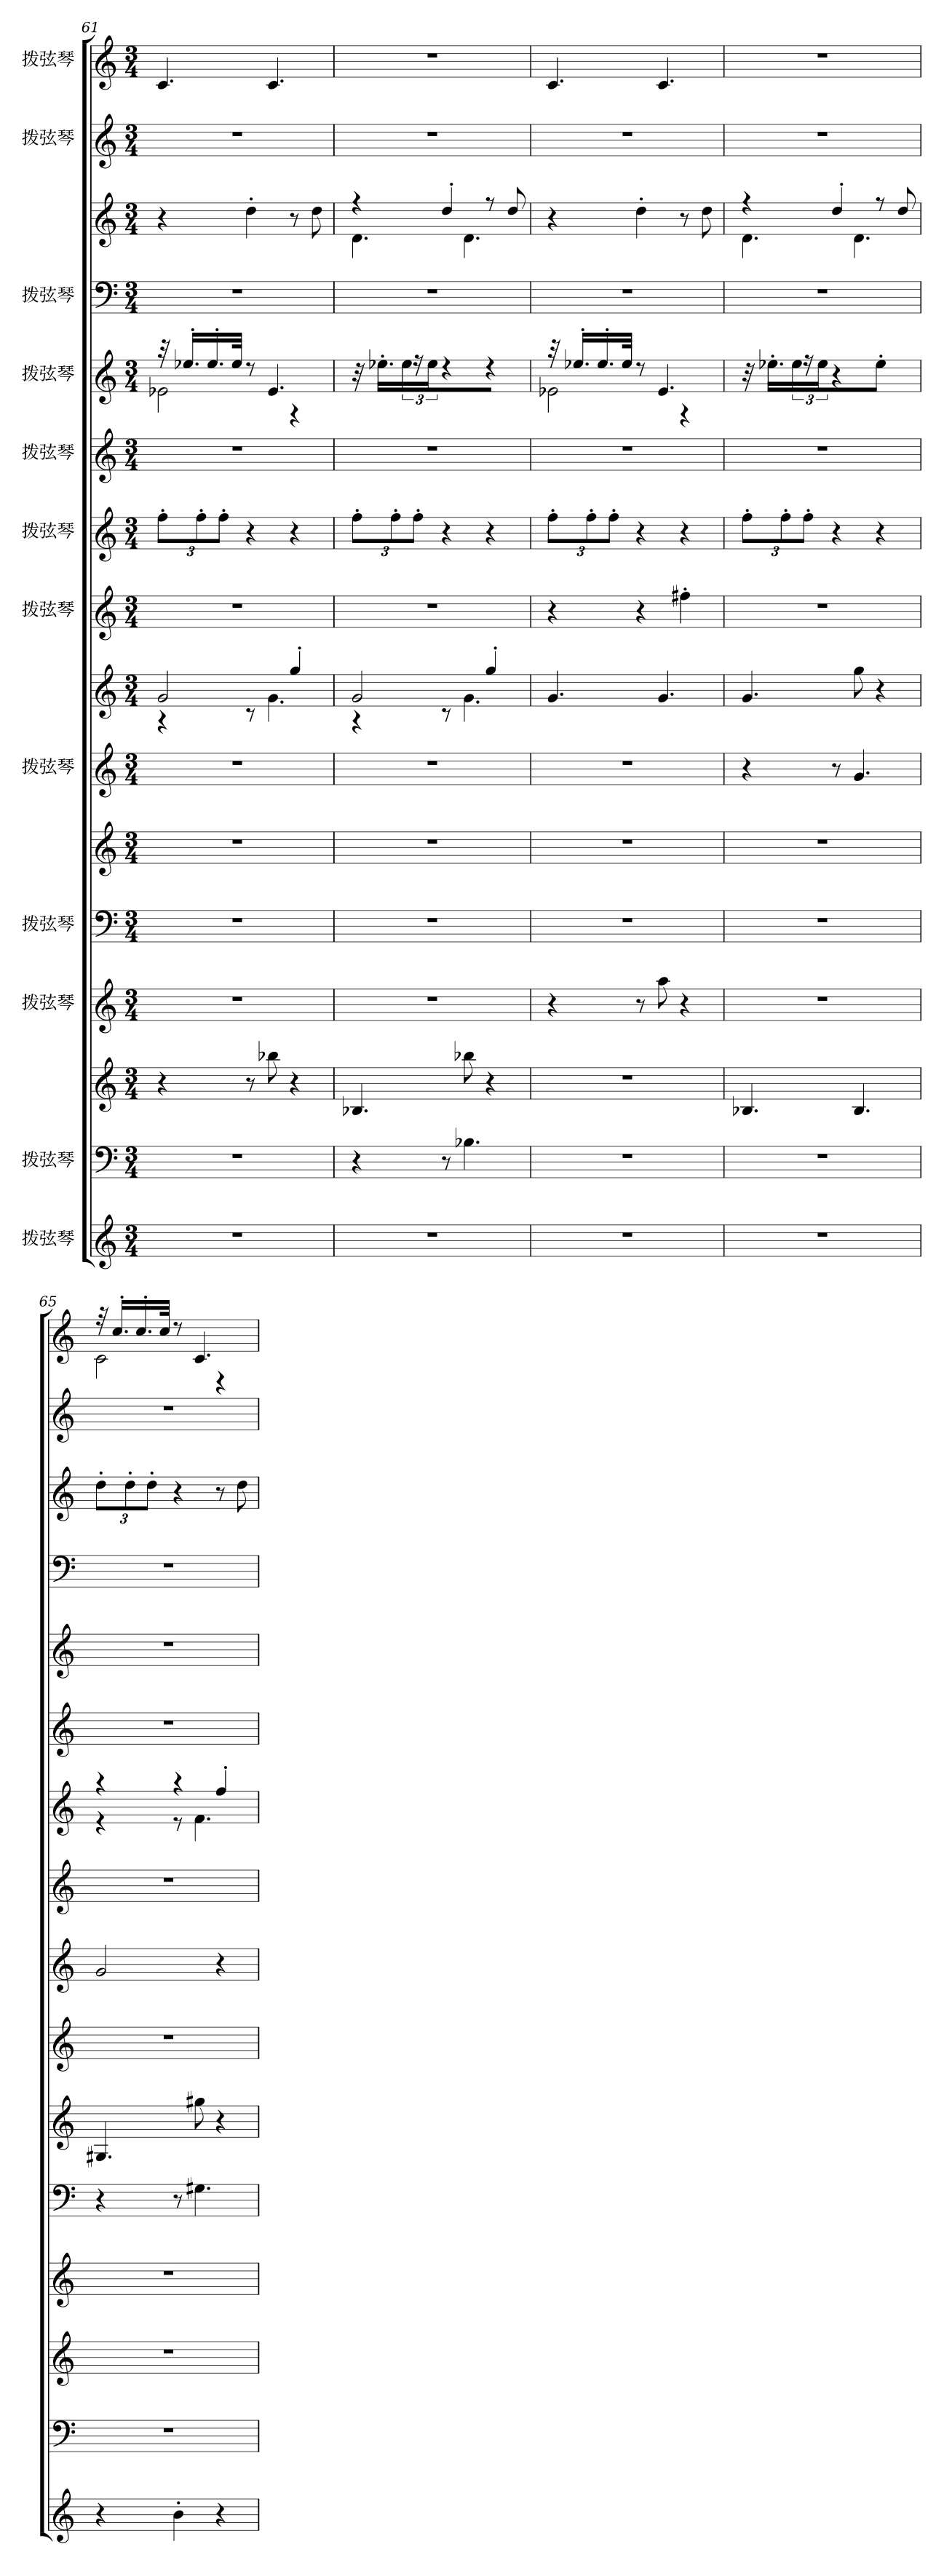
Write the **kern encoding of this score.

**kern	**kern	**kern	**kern	**kern	**kern	**kern	**kern	**kern	**kern	**kern	**kern	**kern	**kern	**kern	**kern
*part12	*part11	*part11	*part10	*part9	*part9	*part8	*part8	*part7	*part6	*part5	*part4	*part3	*part3	*part2	*part1
*staff16	*staff15	*staff14	*staff13	*staff12	*staff11	*staff10	*staff9	*staff8	*staff7	*staff6	*staff5	*staff4	*staff3	*staff2	*staff1
*I"拨弦琴	*I"拨弦琴	*	*I"拨弦琴	*I"拨弦琴	*	*I"拨弦琴	*	*I"拨弦琴	*I"拨弦琴	*I"拨弦琴	*I"拨弦琴	*I"拨弦琴	*	*I"拨弦琴	*I"拨弦琴
!!LO:PB:g=z
*clefG2	*clefF4	*clefG2	*clefG2	*clefF4	*clefG2	*clefG2	*clefG2	*clefG2	*clefG2	*clefG2	*clefG2	*clefF4	*clefG2	*clefG2	*clefG2
*k[]	*k[]	*k[]	*k[]	*k[]	*k[]	*k[]	*k[]	*k[]	*k[]	*k[]	*k[]	*k[]	*k[]	*k[]	*k[]
*M3/4	*M3/4	*M3/4	*M3/4	*M3/4	*M3/4	*M3/4	*M3/4	*M3/4	*M3/4	*M3/4	*M3/4	*M3/4	*M3/4	*M3/4	*M3/4
=61	=61	=61	=61	=61	=61	=61	=61	=61	=61	=61	=61	=61	=61	=61	=61
*	*	*	*	*	*	*	*^	*	*	*	*	*	*	*	*
*	*	*	*	*	*	*	*	*	*	*Xbrackettup	*	*	*	*	*	*
*	*	*	*	*	*	*	*	*	*	*	*	*^	*	*	*	*
2.r	2.r	4r	2.r	2.r	2.r	2.r	2g/	4r	2.r	12ff'\L	2.r	32r	2e-X\	2.r	4r	2.r	4.c/
.	.	.	.	.	.	.	.	.	.	.	.	16.ee-X'/LL	.	.	.	.	.
.	.	.	.	.	.	.	.	.	.	12ff'\	.	.	.	.	.	.	.
.	.	.	.	.	.	.	.	.	.	.	.	16.ee-'/	.	.	.	.	.
.	.	.	.	.	.	.	.	.	.	12ff'\J	.	.	.	.	.	.	.
.	.	.	.	.	.	.	.	.	.	.	.	32ee-/JJk	.	.	.	.	.
.	.	8r	.	.	.	.	.	8r	.	4r	.	8r	.	.	4dd'\	.	.
.	.	8bb-X\	.	.	.	.	.	4.g\	.	.	.	4.e-/	.	.	.	.	4.c/
.	.	4r	.	.	.	.	4gg'/	.	.	4r	.	.	4r	.	8r	.	.
.	.	.	.	.	.	.	.	.	.	.	.	.	.	.	8dd\	.	.
*	*	*	*	*	*	*	*	*	*	*	*	*v	*v	*	*	*	*
=62	=62	=62	=62	=62	=62	=62	=62	=62	=62	=62	=62	=62	=62	=62	=62	=62
*	*	*	*	*	*	*	*	*	*	*	*	*	*	*^	*	*
2.r	4r	4.B-X/	2.r	2.r	2.r	2.r	2g/	4r	2.r	12ff'\L	2.r	32r	2.r	4r	4.d\	2.r	2.r
.	.	.	.	.	.	.	.	.	.	.	.	16.ee-X'\LL	.	.	.	.	.
.	.	.	.	.	.	.	.	.	.	12ff'\	.	.	.	.	.	.	.
.	.	.	.	.	.	.	.	.	.	.	.	24ee-\JJ	.	.	.	.	.
.	.	.	.	.	.	.	.	.	.	12ff'\J	.	24r	.	.	.	.	.
.	.	.	.	.	.	.	.	.	.	.	.	24ee-\	.	.	.	.	.
.	8r	.	.	.	.	.	.	8r	.	4r	.	4r	.	4dd'/	.	.	.
.	4.B-X\	8bb-X\	.	.	.	.	.	4.g\	.	.	.	.	.	.	4.d\	.	.
.	.	4r	.	.	.	.	4gg'/	.	.	4r	.	4r	.	8r	.	.	.
.	.	.	.	.	.	.	.	.	.	.	.	.	.	8dd/	.	.	.
*	*	*	*	*	*	*	*v	*v	*	*	*	*	*	*v	*v	*	*
=63	=63	=63	=63	=63	=63	=63	=63	=63	=63	=63	=63	=63	=63	=63	=63
*	*	*	*	*	*	*	*	*	*	*	*^	*	*	*	*
2.r	2.r	2.r	4r	2.r	2.r	2.r	4.g/	4r	12ff'\L	2.r	32r	2e-X\	2.r	4r	2.r	4.c/
.	.	.	.	.	.	.	.	.	.	.	16.ee-X'/LL	.	.	.	.	.
.	.	.	.	.	.	.	.	.	12ff'\	.	.	.	.	.	.	.
.	.	.	.	.	.	.	.	.	.	.	16.ee-'/	.	.	.	.	.
.	.	.	.	.	.	.	.	.	12ff'\J	.	.	.	.	.	.	.
.	.	.	.	.	.	.	.	.	.	.	32ee-/JJk	.	.	.	.	.
.	.	.	8r	.	.	.	.	4r	4r	.	8r	.	.	4dd'\	.	.
.	.	.	8aa\	.	.	.	4.g/	.	.	.	4.e-/	.	.	.	.	4.c/
.	.	.	4r	.	.	.	.	4ff#X'\	4r	.	.	4r	.	8r	.	.
.	.	.	.	.	.	.	.	.	.	.	.	.	.	8dd\	.	.
*	*	*	*	*	*	*	*	*	*	*	*v	*v	*	*	*	*
!!LO:PB:g=z
=64	=64	=64	=64	=64	=64	=64	=64	=64	=64	=64	=64	=64	=64	=64	=64
*	*	*	*	*	*	*	*	*	*	*	*	*	*^	*	*
2.r	2.r	4.B-X/	2.r	2.r	2.r	4r	4.g/	2.r	12ff'\L	2.r	32r	2.r	4r	4.d\	2.r	2.r
.	.	.	.	.	.	.	.	.	.	.	16.ee-X'\LL	.	.	.	.	.
.	.	.	.	.	.	.	.	.	12ff'\	.	.	.	.	.	.	.
.	.	.	.	.	.	.	.	.	.	.	24ee-\JJ	.	.	.	.	.
.	.	.	.	.	.	.	.	.	12ff'\J	.	24r	.	.	.	.	.
.	.	.	.	.	.	.	.	.	.	.	24ee-\	.	.	.	.	.
.	.	.	.	.	.	8r	.	.	4r	.	4r	.	4dd'/	.	.	.
.	.	4.B-/	.	.	.	4.g/	8gg\	.	.	.	.	.	.	4.d\	.	.
.	.	.	.	.	.	.	4r	.	4r	.	4ee-'\	.	8r	.	.	.
.	.	.	.	.	.	.	.	.	.	.	.	.	8dd/	.	.	.
*	*	*	*	*	*	*	*	*	*	*	*	*	*v	*v	*	*
=65	=65	=65	=65	=65	=65	=65	=65	=65	=65	=65	=65	=65	=65	=65	=65
*	*	*	*	*	*	*	*	*	*^	*	*	*	*	*	*
*	*	*	*	*	*	*	*	*	*	*	*	*	*	*Xbrackettup	*	*
*	*	*	*	*	*	*	*	*	*	*	*	*	*	*	*	*^
4r	2.r	2.r	2.r	4r	4.G#X/	2.r	2g/	2.r	4r	4r	2.r	2.r	2.r	12dd'\L	2.r	32r	2c\
.	.	.	.	.	.	.	.	.	.	.	.	.	.	.	.	16.cc'/LL	.
.	.	.	.	.	.	.	.	.	.	.	.	.	.	12dd'\	.	.	.
.	.	.	.	.	.	.	.	.	.	.	.	.	.	.	.	16.cc'/	.
.	.	.	.	.	.	.	.	.	.	.	.	.	.	12dd'\J	.	.	.
.	.	.	.	.	.	.	.	.	.	.	.	.	.	.	.	32cc/JJk	.
4b'\	.	.	.	8r	.	.	.	.	4r	8r	.	.	.	4r	.	8r	.
.	.	.	.	4.G#X\	8gg#X\	.	.	.	.	4.f\	.	.	.	.	.	4.c/	.
4r	.	.	.	.	4r	.	4r	.	4ff'/	.	.	.	.	8r	.	.	4r
.	.	.	.	.	.	.	.	.	.	.	.	.	.	8dd\	.	.	.
*	*	*	*	*	*	*	*	*	*v	*v	*	*	*	*	*	*v	*v
=	=	=	=	=	=	=	=	=	=	=	=	=	=	=	=
*-	*-	*-	*-	*-	*-	*-	*-	*-	*-	*-	*-	*-	*-	*-	*-
